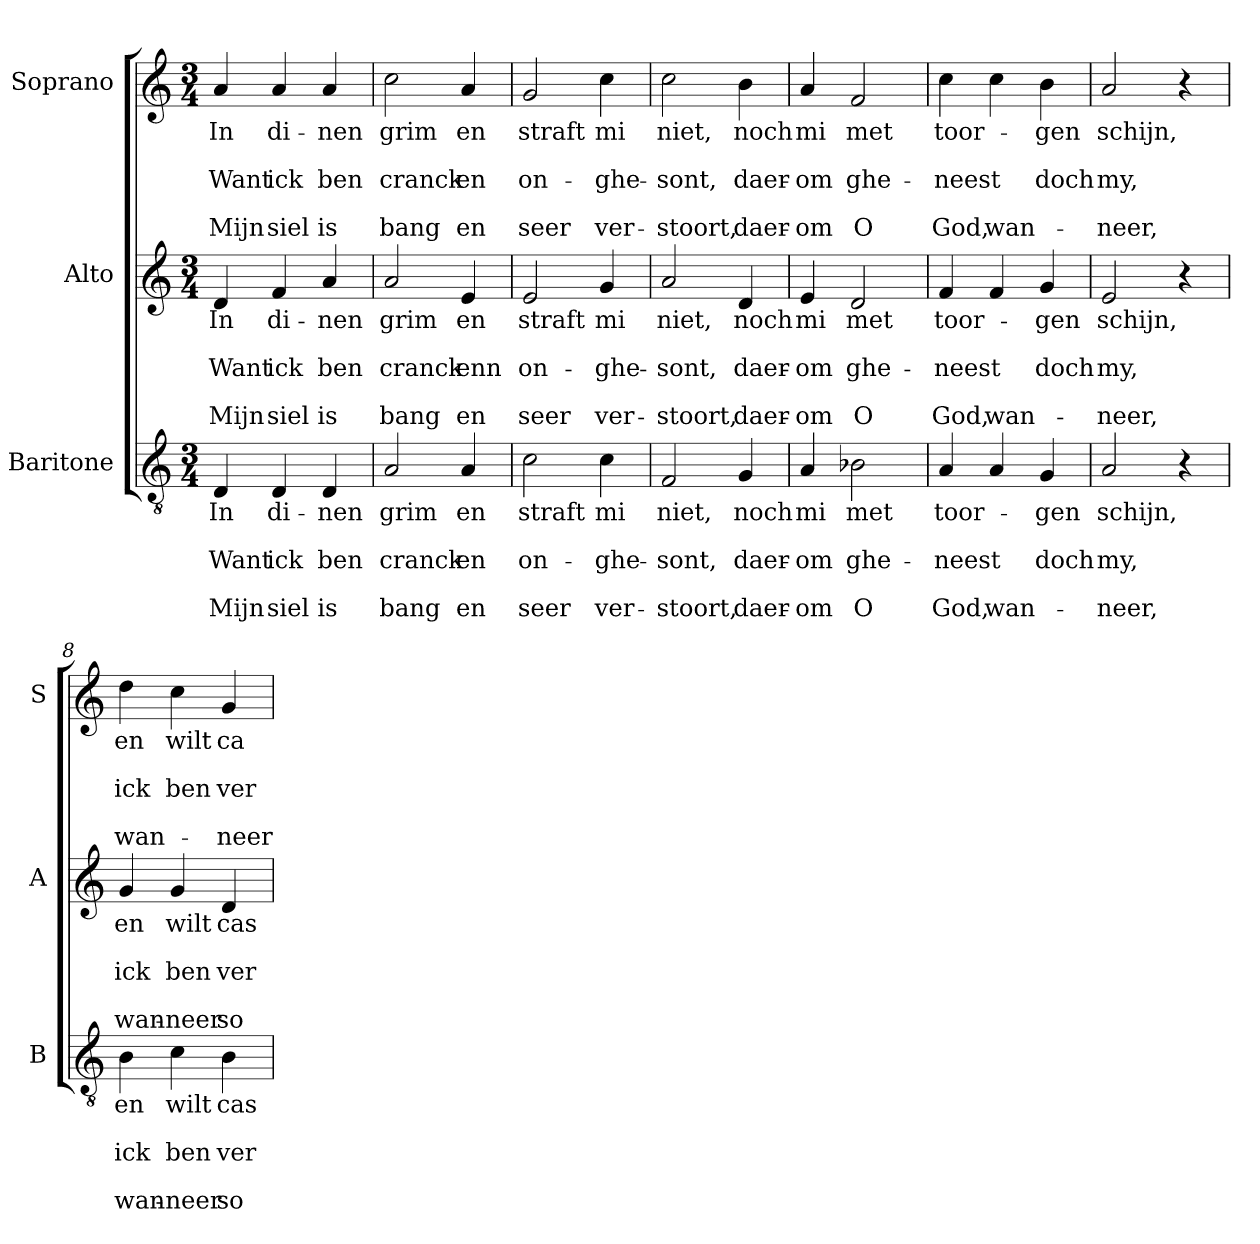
**kern	**text	**text	**text	**text	**text	**kern	**text	**text	**text	**text	**text	**kern	**text	**text	**text	**text	**text
*part3	*part3	*part3	*part3	*part3	*part3	*part2	*part2	*part2	*part2	*part2	*part2	*part1	*part1	*part1	*part1	*part1	*part1
*staff3	*staff3	*staff3	*staff3	*staff3	*staff3	*staff2	*staff2	*staff2	*staff2	*staff2	*staff2	*staff1	*staff1	*staff1	*staff1	*staff1	*staff1
*I"Baritone	*	*	*	*	*	*I"Alto	*	*	*	*	*	*I"Soprano	*	*	*	*	*
*I'B	*	*	*	*	*	*I'A	*	*	*	*	*	*I'S	*	*	*	*	*
*clefGv2	*	*	*	*	*	*clefG2	*	*	*	*	*	*clefG2	*	*	*	*	*
*k[]	*	*	*	*	*	*k[]	*	*	*	*	*	*k[]	*	*	*	*	*
*C:	*	*	*	*	*	*C:	*	*	*	*	*	*C:	*	*	*	*	*
*M3/4	*	*	*	*	*	*M3/4	*	*	*	*	*	*M3/4	*	*	*	*	*
=1	=1	=1	=1	=1	=1	=1	=1	=1	=1	=1	=1	=1	=1	=1	=1	=1	=1
!	!LO:LY:b	!	!LO:LY:b	!	!LO:LY:b	!	!LO:LY:b	!	!LO:LY:b	!	!LO:LY:b	!	!LO:LY:b	!	!LO:LY:b	!	!LO:LY:b
4D/	In	.	Want	.	Mijn	4d/	In	.	Want	.	Mijn	4a/	In	.	Want	.	Mijn
!	!LO:LY:b	!	!LO:LY:b	!	!LO:LY:b	!	!LO:LY:b	!	!LO:LY:b	!	!LO:LY:b	!	!LO:LY:b	!	!LO:LY:b	!	!LO:LY:b
4D/	di-	.	ick	.	siel	4f/	di-	.	ick	.	siel	4a/	di-	.	ick	.	siel
!	!LO:LY:b	!	!LO:LY:b	!	!LO:LY:b	!	!LO:LY:b	!	!LO:LY:b	!	!LO:LY:b	!	!LO:LY:b	!	!LO:LY:b	!	!LO:LY:b
4D/	-nen	.	ben	.	is	4a/	-nen	.	ben	.	is	4a/	-nen	.	ben	.	is
=2	=2	=2	=2	=2	=2	=2	=2	=2	=2	=2	=2	=2	=2	=2	=2	=2	=2
!	!LO:LY:b	!	!LO:LY:b	!	!LO:LY:b	!	!LO:LY:b	!	!LO:LY:b	!	!LO:LY:b	!	!LO:LY:b	!	!LO:LY:b	!	!LO:LY:b
2A/	grim	.	cranck	.	bang	2a/	grim	.	cranck	.	bang	2cc\	grim	.	cranck	.	bang
!	!LO:LY:b	!	!LO:LY:b	!	!LO:LY:b	!	!LO:LY:b	!	!LO:LY:b	!	!LO:LY:b	!	!LO:LY:b	!	!LO:LY:b	!	!LO:LY:b
4A/	en	.	en	.	en	4e/	en	.	enn	.	en	4a/	en	.	en	.	en
=3	=3	=3	=3	=3	=3	=3	=3	=3	=3	=3	=3	=3	=3	=3	=3	=3	=3
!	!LO:LY:b	!	!LO:LY:b	!	!LO:LY:b	!	!LO:LY:b	!	!LO:LY:b	!	!LO:LY:b	!	!LO:LY:b	!	!LO:LY:b	!	!LO:LY:b
2c\	straft	.	on-	.	seer	2e/	straft	.	on-	.	seer	2g/	straft	.	on-	.	seer
!	!LO:LY:b	!	!LO:LY:b	!	!LO:LY:b	!	!LO:LY:b	!	!LO:LY:b	!	!LO:LY:b	!	!LO:LY:b	!	!LO:LY:b	!	!LO:LY:b
4c\	mi	.	-ghe-	.	ver-	4g/	mi	.	-ghe-	.	ver-	4cc\	mi	.	-ghe-	.	ver-
=4	=4	=4	=4	=4	=4	=4	=4	=4	=4	=4	=4	=4	=4	=4	=4	=4	=4
!	!LO:LY:b	!	!LO:LY:b	!	!LO:LY:b	!	!LO:LY:b	!	!LO:LY:b	!	!LO:LY:b	!	!LO:LY:b	!	!LO:LY:b	!	!LO:LY:b
2F/	niet,	.	-sont,	.	-stoort,	2a/	niet,	.	-sont,	.	-stoort,	2cc\	niet,	.	-sont,	.	-stoort,
!	!LO:LY:b	!	!LO:LY:b	!	!LO:LY:b	!	!LO:LY:b	!	!LO:LY:b	!	!LO:LY:b	!	!LO:LY:b	!	!LO:LY:b	!	!LO:LY:b
4G/	noch	.	daer-	.	daer-	4d/	noch	.	daer-	.	daer-	4b\	noch	.	daer-	.	daer-
=5	=5	=5	=5	=5	=5	=5	=5	=5	=5	=5	=5	=5	=5	=5	=5	=5	=5
!	!LO:LY:b	!	!LO:LY:b	!	!LO:LY:b	!	!LO:LY:b	!	!LO:LY:b	!	!LO:LY:b	!	!LO:LY:b	!	!LO:LY:b	!	!LO:LY:b
4A/	mi	.	-om	.	-om	4e/	mi	.	-om	.	-om	4a/	mi	.	-om	.	-om
!	!LO:LY:b	!	!LO:LY:b	!	!LO:LY:b	!	!LO:LY:b	!	!LO:LY:b	!	!LO:LY:b	!	!LO:LY:b	!	!LO:LY:b	!	!LO:LY:b
2B-X\	met	.	ghe-	.	O	2d/	met	.	ghe-	.	O	2f/	met	.	ghe-	.	O
!!LO:LB:g=z
=6	=6	=6	=6	=6	=6	=6	=6	=6	=6	=6	=6	=6	=6	=6	=6	=6	=6
!	!LO:LY:b	!	!LO:LY:b	!	!LO:LY:b	!	!LO:LY:b	!	!LO:LY:b	!	!LO:LY:b	!	!LO:LY:b	!	!LO:LY:b	!	!LO:LY:b
4A/	toor-	.	-neest	.	God,	4f/	toor-	.	-neest	.	God,	4cc\	toor-	.	-neest	.	God,
!	!	!	!	!	!LO:LY:b	!	!	!	!	!	!LO:LY:b	!	!	!	!	!	!LO:LY:b
4A/	.	.	.	.	wan-	4f/	.	.	.	.	wan-	4cc\	.	.	.	.	wan-
!	!LO:LY:b	!	!LO:LY:b	!	!	!	!LO:LY:b	!	!LO:LY:b	!	!	!	!LO:LY:b	!	!LO:LY:b	!	!
4G/	-gen	.	doch	.	.	4g/	-gen	.	doch	.	.	4b\	-gen	.	doch	.	.
=7	=7	=7	=7	=7	=7	=7	=7	=7	=7	=7	=7	=7	=7	=7	=7	=7	=7
!	!LO:LY:b	!	!LO:LY:b	!	!LO:LY:b	!	!LO:LY:b	!	!LO:LY:b	!	!LO:LY:b	!	!LO:LY:b	!	!LO:LY:b	!	!LO:LY:b
2A/	schijn,	.	my,	.	-neer,	2e/	schijn,	.	my,	.	-neer,	2a/	schijn,	.	my,	.	-neer,
4r	.	.	.	.	.	4r	.	.	.	.	.	4r	.	.	.	.	.
=8	=8	=8	=8	=8	=8	=8	=8	=8	=8	=8	=8	=8	=8	=8	=8	=8	=8
!	!LO:LY:b	!	!LO:LY:b	!	!LO:LY:b	!	!LO:LY:b	!	!LO:LY:b	!	!LO:LY:b	!	!LO:LY:b	!	!LO:LY:b	!	!LO:LY:b
4B\	en	.	ick	.	wan-	4g/	en	.	ick	.	wan-	4dd\	en	.	ick	.	wan-
!	!LO:LY:b	!	!LO:LY:b	!	!LO:LY:b	!	!LO:LY:b	!	!LO:LY:b	!	!LO:LY:b	!	!LO:LY:b	!	!LO:LY:b	!	!
4c\	wilt	.	ben	.	-neer	4g/	wilt	.	ben	.	-neer	4cc\	wilt	.	ben	.	.
!	!LO:LY:b	!	!LO:LY:b	!	!LO:LY:b	!	!LO:LY:b	!	!LO:LY:b	!	!LO:LY:b	!	!LO:LY:b	!	!LO:LY:b	!	!LO:LY:b
4B\	cas-	.	ver-	.	so	4d/	cas-	.	ver-	.	so	4g/	ca-	.	ver-	.	-neer
=	=	=	=	=	=	=	=	=	=	=	=	=	=	=	=	=	=
*-	*-	*-	*-	*-	*-	*-	*-	*-	*-	*-	*-	*-	*-	*-	*-	*-	*-
